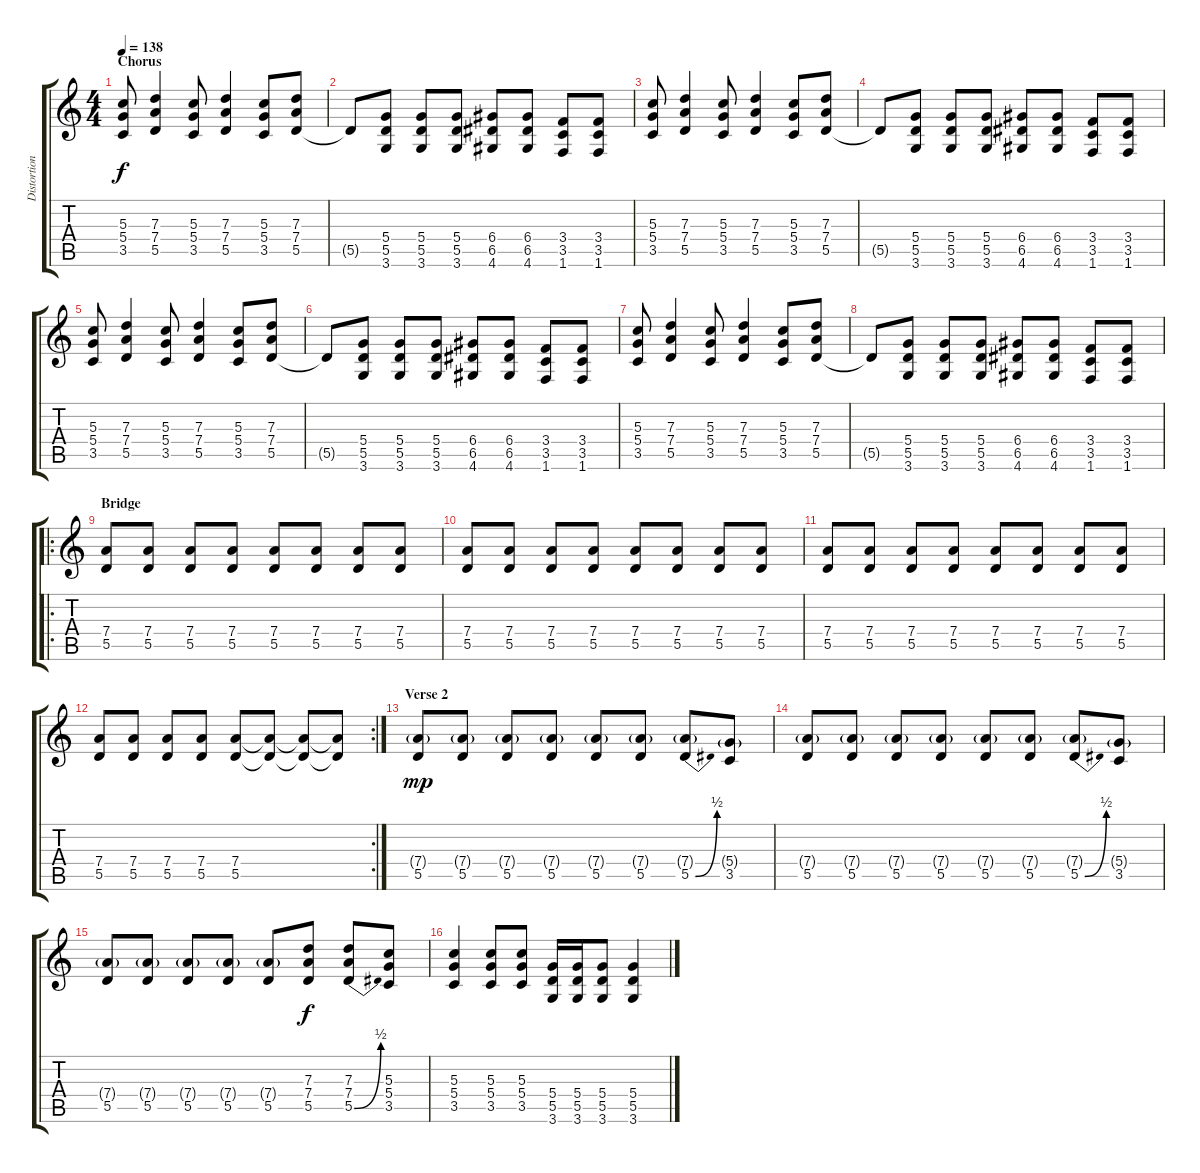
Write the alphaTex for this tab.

\track ("Distortion Gt." "Distortion") {instrument distortionguitar}
\staff {score tabs}
\tuning (E4 B3 G3 D3 A2 E2) {hide}
\ts (4 4)
\section ("" "Chorus")
\tempo 138
\clef g2
\ks c
(5.3 5.4 3.5).8{dy f} (7.3 7.4 5.5).4 (5.3 5.4 3.5).8 (7.3 7.4 5.5).4 (5.3 5.4 3.5).8 (7.3 7.4 5.5).8 |
5.5{t}.8 (5.4 5.5 3.6).8 (5.4 5.5 3.6).8 (5.4 5.5 3.6).8 (6.4 6.5 4.6).8 (6.4 6.5 4.6).8 (3.4 3.5 1.6).8 (3.4 3.5 1.6).8 |
(5.3 5.4 3.5).8 (7.3 7.4 5.5).4 (5.3 5.4 3.5).8 (7.3 7.4 5.5).4 (5.3 5.4 3.5).8 (7.3 7.4 5.5).8 |
5.5{t}.8 (5.4 5.5 3.6).8 (5.4 5.5 3.6).8 (5.4 5.5 3.6).8 (6.4 6.5 4.6).8 (6.4 6.5 4.6).8 (3.4 3.5 1.6).8 (3.4 3.5 1.6).8 |
(5.3 5.4 3.5).8 (7.3 7.4 5.5).4 (5.3 5.4 3.5).8 (7.3 7.4 5.5).4 (5.3 5.4 3.5).8 (7.3 7.4 5.5).8 |
5.5{t}.8 (5.4 5.5 3.6).8 (5.4 5.5 3.6).8 (5.4 5.5 3.6).8 (6.4 6.5 4.6).8 (6.4 6.5 4.6).8 (3.4 3.5 1.6).8 (3.4 3.5 1.6).8 |
(5.3 5.4 3.5).8 (7.3 7.4 5.5).4 (5.3 5.4 3.5).8 (7.3 7.4 5.5).4 (5.3 5.4 3.5).8 (7.3 7.4 5.5).8 |
5.5{t}.8 (5.4 5.5 3.6).8 (5.4 5.5 3.6).8 (5.4 5.5 3.6).8 (6.4 6.5 4.6).8 (6.4 6.5 4.6).8 (3.4 3.5 1.6).8 (3.4 3.5 1.6).8 |
\ro
\section ("" "Bridge")
(7.4 5.5).8{balance 8} (7.4 5.5).8 (7.4 5.5).8 (7.4 5.5).8 (7.4 5.5).8 (7.4 5.5).8 (7.4 5.5).8 (7.4 5.5).8 |
(7.4 5.5).8 (7.4 5.5).8 (7.4 5.5).8 (7.4 5.5).8 (7.4 5.5).8 (7.4 5.5).8 (7.4 5.5).8 (7.4 5.5).8 |
(7.4 5.5).8 (7.4 5.5).8 (7.4 5.5).8 (7.4 5.5).8 (7.4 5.5).8 (7.4 5.5).8 (7.4 5.5).8 (7.4 5.5).8 |
\rc 2
(7.4 5.5).8 (7.4 5.5).8 (7.4 5.5).8 (7.4 5.5).8 (7.4 5.5).8 (7.4{t} 5.5{t}).8 (7.4{t} 5.5{t}).8 (7.4{t} 5.5{t}).8 |
\section ("" "Verse 2")
(7.4{g} 5.5).8{dy mp balance 8} (7.4{g} 5.5).8 (7.4{g} 5.5).8 (7.4{g} 5.5).8 (7.4{g} 5.5).8 (7.4{g} 5.5).8 (7.4{g} 5.5{be (bend 0 0 60 2)}).8 (5.4{g} 3.5).8 |
(7.4{g} 5.5).8 (7.4{g} 5.5).8 (7.4{g} 5.5).8 (7.4{g} 5.5).8 (7.4{g} 5.5).8 (7.4{g} 5.5).8 (7.4{g} 5.5{be (bend 0 0 60 2)}).8 (5.4{g} 3.5).8 |
(7.4{g} 5.5).8 (7.4{g} 5.5).8 (7.4{g} 5.5).8 (7.4{g} 5.5).8 (7.4{g} 5.5).8 (7.3 7.4 5.5).8{dy f balance 16} (7.3 7.4 5.5{be (bend 0 0 60 2)}).8 (5.3 5.4 3.5).8 |
(5.3 5.4 3.5).4 (5.3 5.4 3.5).8 (5.3 5.4 3.5).8 (5.4 5.5 3.6).16 (5.4 5.5 3.6).16 (5.4 5.5 3.6).8 (5.4 5.5 3.6).4
